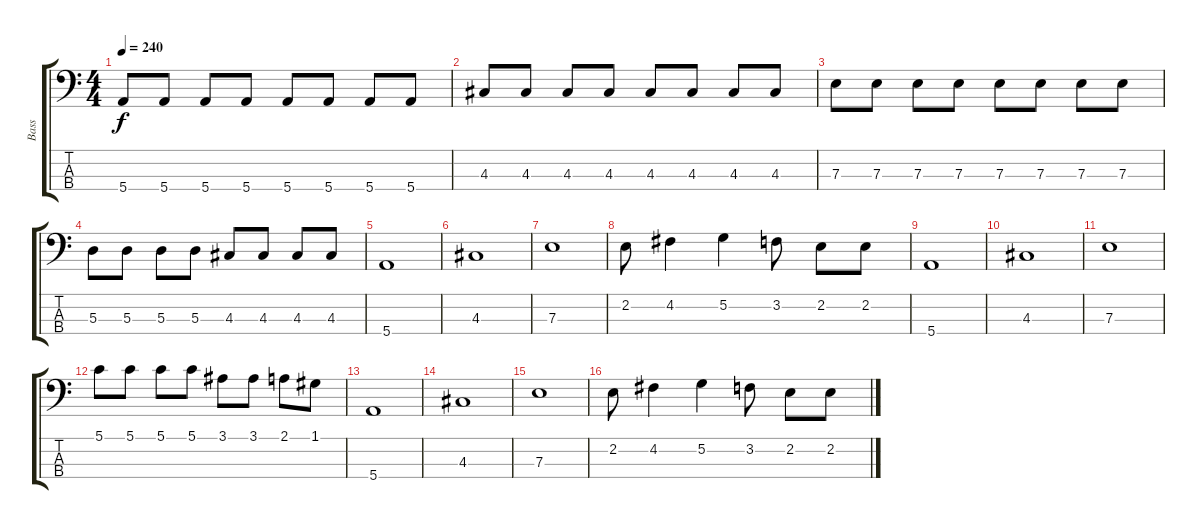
\track ("Bass" "Bass") {instrument electricbassfinger}
\staff {score tabs}
\tuning (G2 D2 A1 E1) {hide}
\ts (4 4)
\tempo 240
\clef f4
\ks c
5.4.8{dy f} 5.4.8 5.4.8 5.4.8 5.4.8 5.4.8 5.4.8 5.4.8 |
4.3.8 4.3.8 4.3.8 4.3.8 4.3.8 4.3.8 4.3.8 4.3.8 |
7.3.8 7.3.8 7.3.8 7.3.8 7.3.8 7.3.8 7.3.8 7.3.8 |
5.3.8 5.3.8 5.3.8 5.3.8 4.3.8 4.3.8 4.3.8 4.3.8 |
5.4.1 |
4.3.1 |
7.3.1 |
2.2.8 4.2.4 5.2.4 3.2.8 2.2.8 2.2.8 |
5.4.1 |
4.3.1 |
7.3.1 |
5.1.8 5.1.8 5.1.8 5.1.8 3.1.8 3.1.8 2.1.8 1.1.8 |
5.4.1 |
4.3.1 |
7.3.1 |
2.2.8 4.2.4 5.2.4 3.2.8 2.2.8 2.2.8
